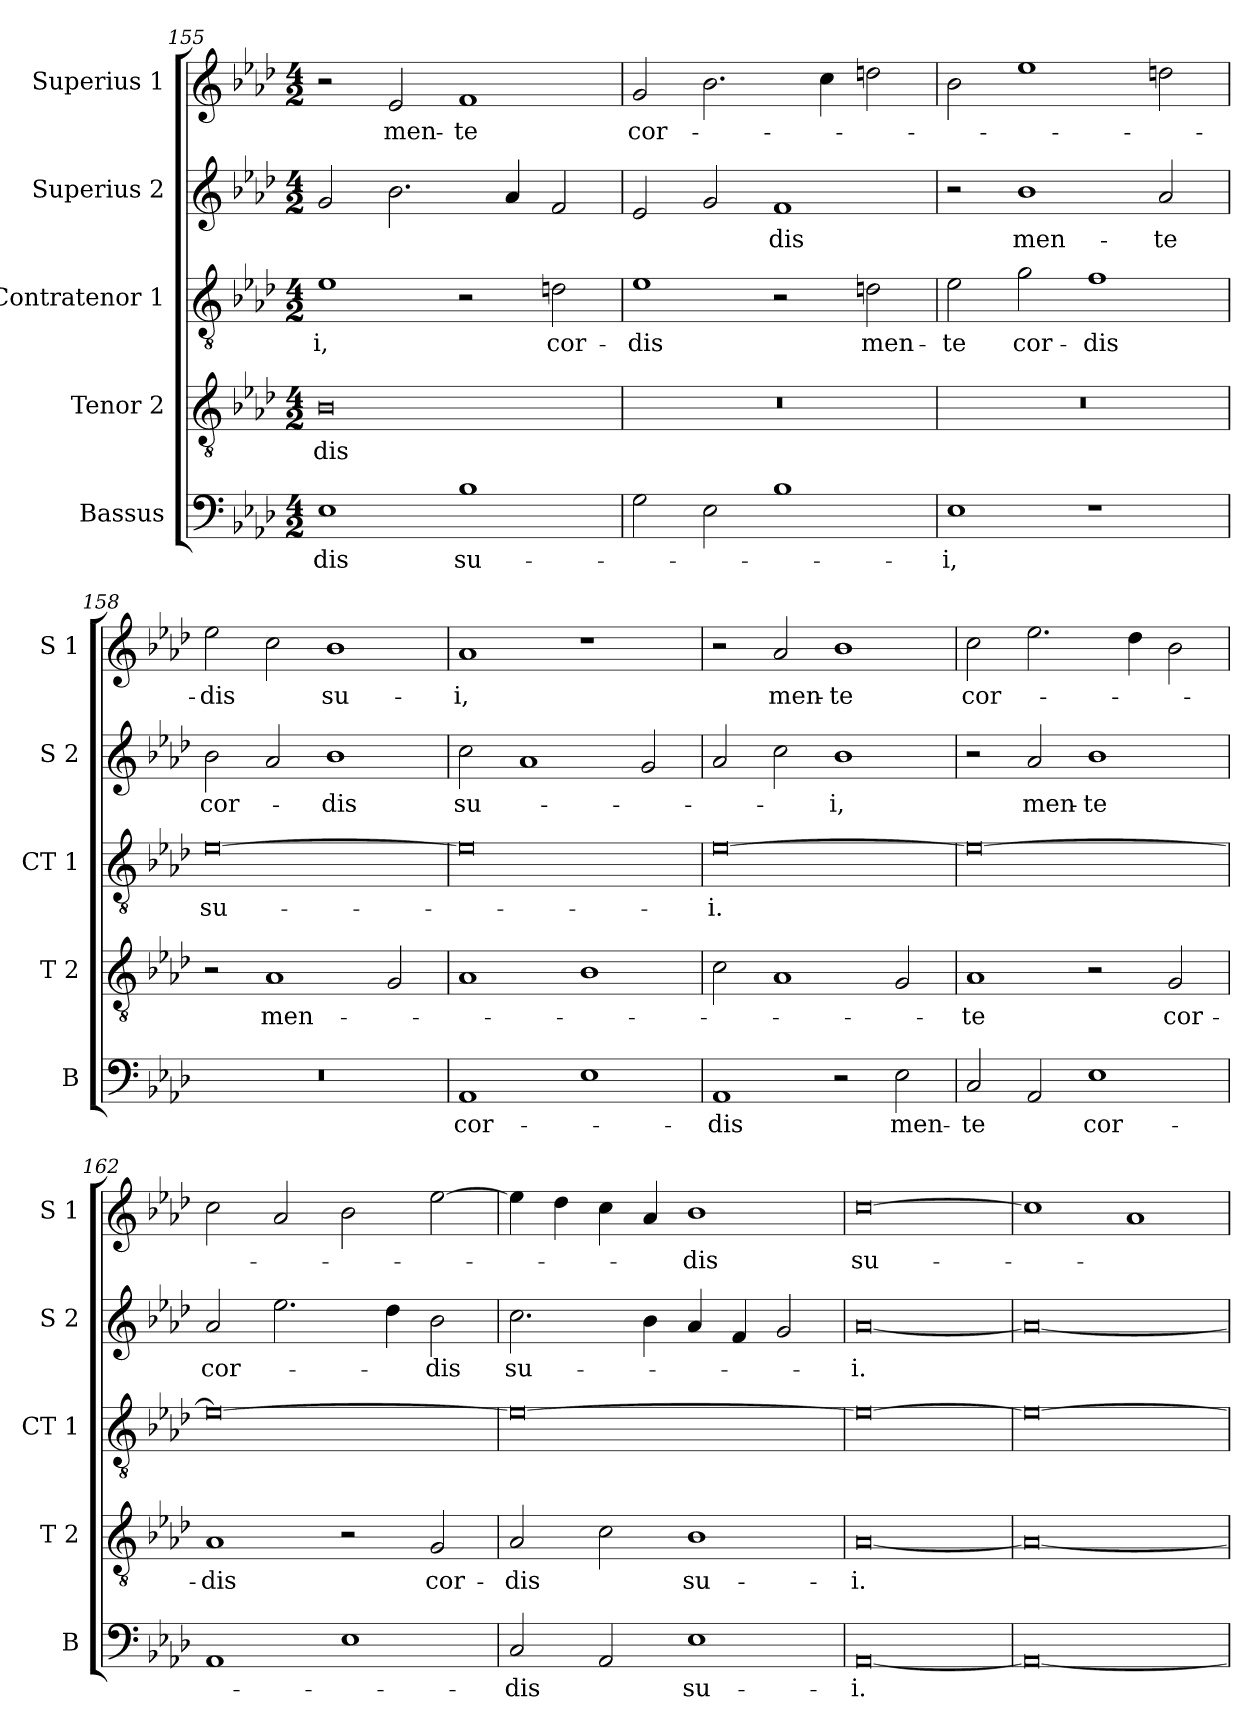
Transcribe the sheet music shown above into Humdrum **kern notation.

**kern	**text	**kern	**text	**kern	**text	**kern	**text	**kern	**text
*part5	*part5	*part4	*part4	*part3	*part3	*part2	*part2	*part1	*part1
*staff5	*staff5	*staff4	*staff4	*staff3	*staff3	*staff2	*staff2	*staff1	*staff1
*I"Bassus	*	*I"Tenor 2	*	*I"Contratenor 1	*	*I"Superius 2	*	*I"Superius  1	*
*I'B	*	*I'T 2	*	*I'CT 1	*	*I'S 2	*	*I'S 1	*
*clefF4	*	*clefGv2	*	*clefGv2	*	*clefG2	*	*clefG2	*
*k[b-e-a-d-]	*	*k[b-e-a-d-]	*	*k[b-e-a-d-]	*	*k[b-e-a-d-]	*	*k[b-e-a-d-]	*
*A-:	*	*A-:	*	*A-:	*	*A-:	*	*A-:	*
*M4/2	*	*M4/2	*	*M4/2	*	*M4/2	*	*M4/2	*
=155	=155	=155	=155	=155	=155	=155	=155	=155	=155
!	!LO:LY:b	!	!LO:LY:b	!	!LO:LY:b	!	!	!	!
1E-	-dis	0B-	-dis	1e-	-i,	2g/	.	2r	.
!	!	!	!	!	!	!	!	!	!LO:LY:b
.	.	.	.	.	.	2.b-\	.	2e-/	men-
!	!LO:LY:b	!	!	!	!	!	!	!	!LO:LY:b
1B-	su-	.	.	2r	.	.	.	1f	-te
.	.	.	.	.	.	4a-/	.	.	.
!	!	!	!	!	!LO:LY:b	!	!	!	!
.	.	.	.	2dn\	cor-	2f/	.	.	.
!!LO:PB:g=z
=156	=156	=156	=156	=156	=156	=156	=156	=156	=156
!	!	!	!	!	!LO:LY:b	!	!	!	!LO:LY:b
2G\	.	0r	.	1e-	-dis	2e-/	.	2g/	cor-
2E-\	.	.	.	.	.	2g/	.	2.b-\	.
!	!	!	!	!	!	!	!LO:LY:b	!	!
1B-	.	.	.	2r	.	1f	-dis	.	.
.	.	.	.	.	.	.	.	4cc\	.
!	!	!	!	!	!LO:LY:b	!	!	!	!
.	.	.	.	2dn\	men-	.	.	2ddn\	.
=157	=157	=157	=157	=157	=157	=157	=157	=157	=157
!	!LO:LY:b	!	!	!	!LO:LY:b	!	!	!	!
1E-	-i,	0r	.	2e-\	-te	2r	.	2b-\	.
!	!	!	!	!	!LO:LY:b	!	!LO:LY:b	!	!
.	.	.	.	2g\	cor-	1b-	men-	1ee-	.
!	!	!	!	!	!LO:LY:b	!	!	!	!
1r	.	.	.	1f	-dis	.	.	.	.
!	!	!	!	!	!	!	!LO:LY:b	!	!
.	.	.	.	.	.	2a-/	-te	2ddn\	.
=158	=158	=158	=158	=158	=158	=158	=158	=158	=158
!	!	!	!	!	!LO:LY:b	!	!LO:LY:b	!	!LO:LY:b
0r	.	2r	.	[0e-	su-	2b-\	cor-	2ee-\	-dis
!	!	!	!LO:LY:b	!	!	!	!	!	!
.	.	1A-	men-	.	.	2a-/	.	2cc\	.
!	!	!	!	!	!	!	!LO:LY:b	!	!LO:LY:b
.	.	.	.	.	.	1b-	-dis	1b-	su-
.	.	2G/	.	.	.	.	.	.	.
=159	=159	=159	=159	=159	=159	=159	=159	=159	=159
!	!LO:LY:b	!	!	!	!	!	!LO:LY:b	!	!LO:LY:b
1AA-	cor-	1A-	.	0e-]	.	2cc\	su-	1a-	-i,
.	.	.	.	.	.	1a-	.	.	.
1E-	.	1B-	.	.	.	.	.	1r	.
.	.	.	.	.	.	2g/	.	.	.
=160	=160	=160	=160	=160	=160	=160	=160	=160	=160
!	!LO:LY:b	!	!	!	!LO:LY:b	!	!	!	!
1AA-	-dis	2c\	.	[0e-	-i.	2a-/	.	2r	.
!	!	!	!	!	!	!	!	!	!LO:LY:b
.	.	1A-	.	.	.	2cc\	.	2a-/	men-
!	!	!	!	!	!	!	!LO:LY:b	!	!LO:LY:b
2r	.	.	.	.	.	1b-	-i,	1b-	-te
!	!LO:LY:b	!	!	!	!	!	!	!	!
2E-\	men-	2G/	.	.	.	.	.	.	.
!!LO:LB:g=z
=161	=161	=161	=161	=161	=161	=161	=161	=161	=161
!	!LO:LY:b	!	!LO:LY:b	!	!	!	!	!	!LO:LY:b
2C/	-te	1A-	-te	0e-_	.	2r	.	2cc\	cor-
!	!	!	!	!	!	!	!LO:LY:b	!	!
2AA-/	.	.	.	.	.	2a-/	men-	2.ee-\	.
!	!LO:LY:b	!	!	!	!	!	!LO:LY:b	!	!
1E-	cor-	2r	.	.	.	1b-	-te	.	.
.	.	.	.	.	.	.	.	4dd-\	.
!	!	!	!LO:LY:b	!	!	!	!	!	!
.	.	2G/	cor-	.	.	.	.	2b-\	.
=162	=162	=162	=162	=162	=162	=162	=162	=162	=162
!	!	!	!LO:LY:b	!	!	!	!LO:LY:b	!	!
1AA-	.	1A-	-dis	0e-_	.	2a-/	cor-	2cc\	.
.	.	.	.	.	.	2.ee-\	.	2a-/	.
1E-	.	2r	.	.	.	.	.	2b-\	.
.	.	.	.	.	.	4dd-\	.	.	.
!	!	!	!LO:LY:b	!	!	!	!LO:LY:b	!	!
.	.	2G/	cor-	.	.	2b-\	-dis	[2ee-\	.
=163	=163	=163	=163	=163	=163	=163	=163	=163	=163
!	!LO:LY:b	!	!LO:LY:b	!	!	!	!LO:LY:b	!	!
2C/	-dis	2A-/	-dis	0e-_	.	2.cc\	su-	4ee-\]	.
.	.	.	.	.	.	.	.	4dd-\	.
2AA-/	.	2c\	.	.	.	.	.	4cc\	.
.	.	.	.	.	.	4b-\	.	4a-/	.
!	!LO:LY:b	!	!LO:LY:b	!	!	!	!	!	!LO:LY:b
1E-	su-	1B-	su-	.	.	4a-/	.	1b-	-dis
.	.	.	.	.	.	4f/	.	.	.
.	.	.	.	.	.	2g/	.	.	.
=164	=164	=164	=164	=164	=164	=164	=164	=164	=164
!	!LO:LY:b	!	!LO:LY:b	!	!	!	!LO:LY:b	!	!LO:LY:b
[0AA-	-i.	[0A-	-i.	0e-_	.	[0a-	-i.	[0cc	su-
=165	=165	=165	=165	=165	=165	=165	=165	=165	=165
0AA-_	.	0A-_	.	0e-_	.	0a-_	.	1cc]	.
.	.	.	.	.	.	.	.	1a-	.
=	=	=	=	=	=	=	=	=	=
*-	*-	*-	*-	*-	*-	*-	*-	*-	*-
